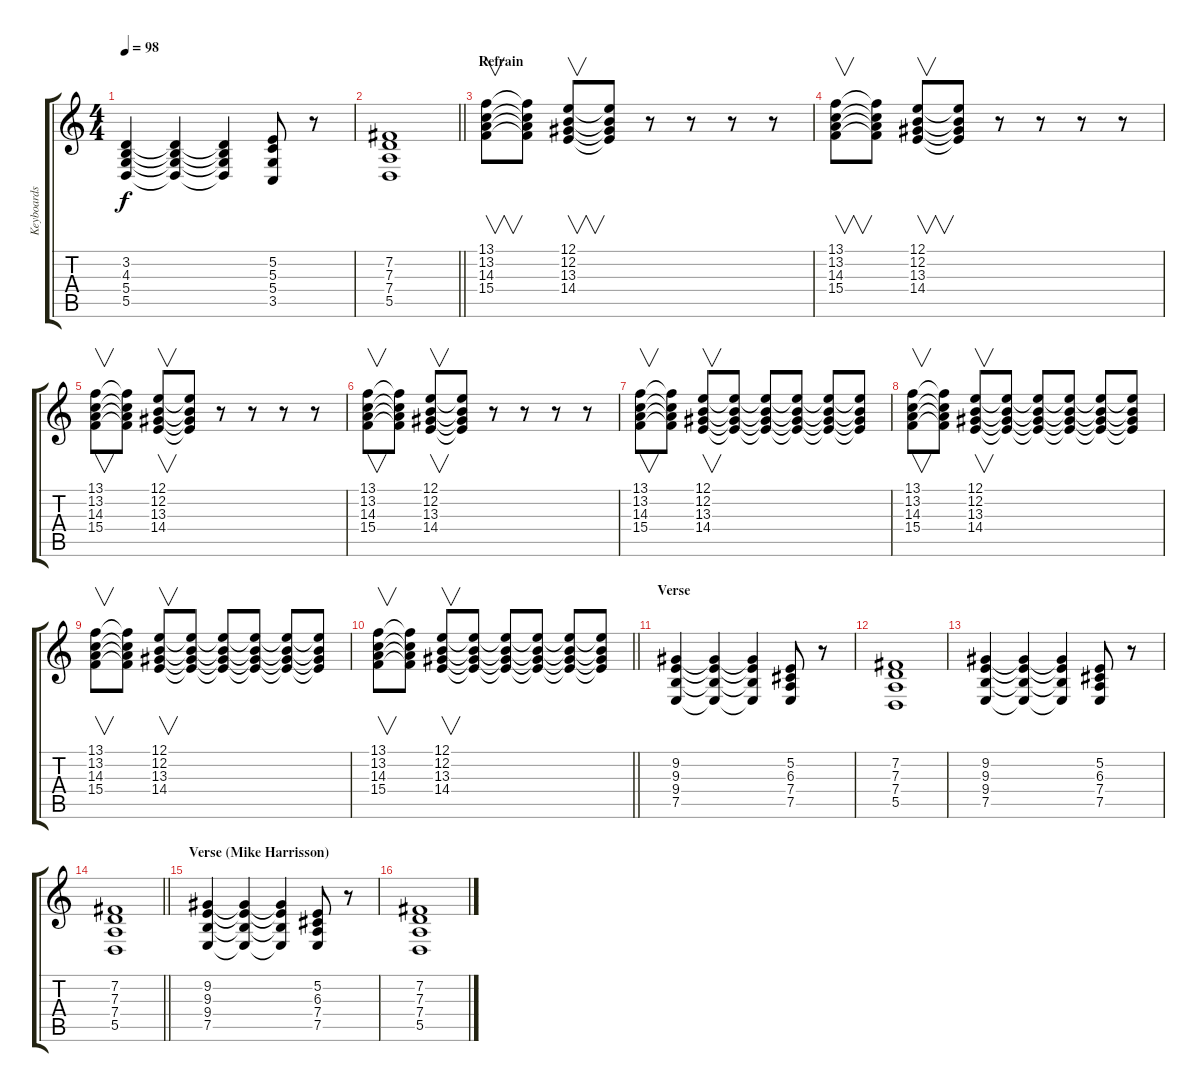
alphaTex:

\track ("Keyboards (Gary Wright)" "Keyboards ") {instrument rockorgan}
\staff {score tabs}
\tuning (E4 B3 G3 D3 A2 E2) {hide}
\ts (4 4)
\tempo 98
\clef g2
\ks c
(3.2 4.3 5.4 5.5).4{dy f} (3.2{t} 4.3{t} 5.4{t} 5.5{t}).4 (3.2{t} 4.3{t} 5.4{t} 5.5{t}).4 (5.2 5.3 5.4 3.5).8 r.8 |
\barLineRight lightlight
(7.2 7.3 7.4 5.5).1 |
\section ("" "Refrain")
(13.1 13.2 14.3 15.4).8{v} (13.1{t} 13.2{t} 14.3{t} 15.4{t}).8 (12.1 12.2 13.3 14.4).8{v} (12.1{t} 12.2{t} 13.3{t} 14.4{t}).8 r.8 r.8 r.8 r.8 |
(13.1 13.2 14.3 15.4).8{v} (13.1{t} 13.2{t} 14.3{t} 15.4{t}).8 (12.1 12.2 13.3 14.4).8{v} (12.1{t} 12.2{t} 13.3{t} 14.4{t}).8 r.8 r.8 r.8 r.8 |
(13.1 13.2 14.3 15.4).8{v} (13.1{t} 13.2{t} 14.3{t} 15.4{t}).8 (12.1 12.2 13.3 14.4).8{v} (12.1{t} 12.2{t} 13.3{t} 14.4{t}).8 r.8 r.8 r.8 r.8 |
(13.1 13.2 14.3 15.4).8{v} (13.1{t} 13.2{t} 14.3{t} 15.4{t}).8 (12.1 12.2 13.3 14.4).8{v} (12.1{t} 12.2{t} 13.3{t} 14.4{t}).8 r.8 r.8 r.8 r.8 |
(13.1 13.2 14.3 15.4).8{v} (13.1{t} 13.2{t} 14.3{t} 15.4{t}).8 (12.1 12.2 13.3 14.4).8{v} (12.1{t} 12.2{t} 13.3{t} 14.4{t}).8 (12.1{t} 12.2{t} 13.3{t} 14.4{t}).8 (12.1{t} 12.2{t} 13.3{t} 14.4{t}).8 (12.1{t} 12.2{t} 13.3{t} 14.4{t}).8 (12.1{t} 12.2{t} 13.3{t} 14.4{t}).8 |
(13.1 13.2 14.3 15.4).8{v} (13.1{t} 13.2{t} 14.3{t} 15.4{t}).8 (12.1 12.2 13.3 14.4).8{v} (12.1{t} 12.2{t} 13.3{t} 14.4{t}).8 (12.1{t} 12.2{t} 13.3{t} 14.4{t}).8 (12.1{t} 12.2{t} 13.3{t} 14.4{t}).8 (12.1{t} 12.2{t} 13.3{t} 14.4{t}).8 (12.1{t} 12.2{t} 13.3{t} 14.4{t}).8 |
(13.1 13.2 14.3 15.4).8{v} (13.1{t} 13.2{t} 14.3{t} 15.4{t}).8 (12.1 12.2 13.3 14.4).8{v} (12.1{t} 12.2{t} 13.3{t} 14.4{t}).8 (12.1{t} 12.2{t} 13.3{t} 14.4{t}).8 (12.1{t} 12.2{t} 13.3{t} 14.4{t}).8 (12.1{t} 12.2{t} 13.3{t} 14.4{t}).8 (12.1{t} 12.2{t} 13.3{t} 14.4{t}).8 |
\barLineRight lightlight
(13.1 13.2 14.3 15.4).8{v} (13.1{t} 13.2{t} 14.3{t} 15.4{t}).8 (12.1 12.2 13.3 14.4).8{v} (12.1{t} 12.2{t} 13.3{t} 14.4{t}).8 (12.1{t} 12.2{t} 13.3{t} 14.4{t}).8 (12.1{t} 12.2{t} 13.3{t} 14.4{t}).8 (12.1{t} 12.2{t} 13.3{t} 14.4{t}).8 (12.1{t} 12.2{t} 13.3{t} 14.4{t}).8 |
\section ("" "Verse")
(9.2 9.3 9.4 7.5).4 (9.2{t} 9.3{t} 9.4{t} 7.5{t}).4 (9.2{t} 9.3{t} 9.4{t} 7.5{t}).4 (5.2 6.3 7.4 7.5).8 r.8 |
(7.2 7.3 7.4 5.5).1 |
(9.2 9.3 9.4 7.5).4 (9.2{t} 9.3{t} 9.4{t} 7.5{t}).4 (9.2{t} 9.3{t} 9.4{t} 7.5{t}).4 (5.2 6.3 7.4 7.5).8 r.8 |
\barLineRight lightlight
(7.2 7.3 7.4 5.5).1 |
\section ("" "Verse (Mike Harrisson)")
(9.2 9.3 9.4 7.5).4 (9.2{t} 9.3{t} 9.4{t} 7.5{t}).4 (9.2{t} 9.3{t} 9.4{t} 7.5{t}).4 (5.2 6.3 7.4 7.5).8 r.8 |
(7.2 7.3 7.4 5.5).1
